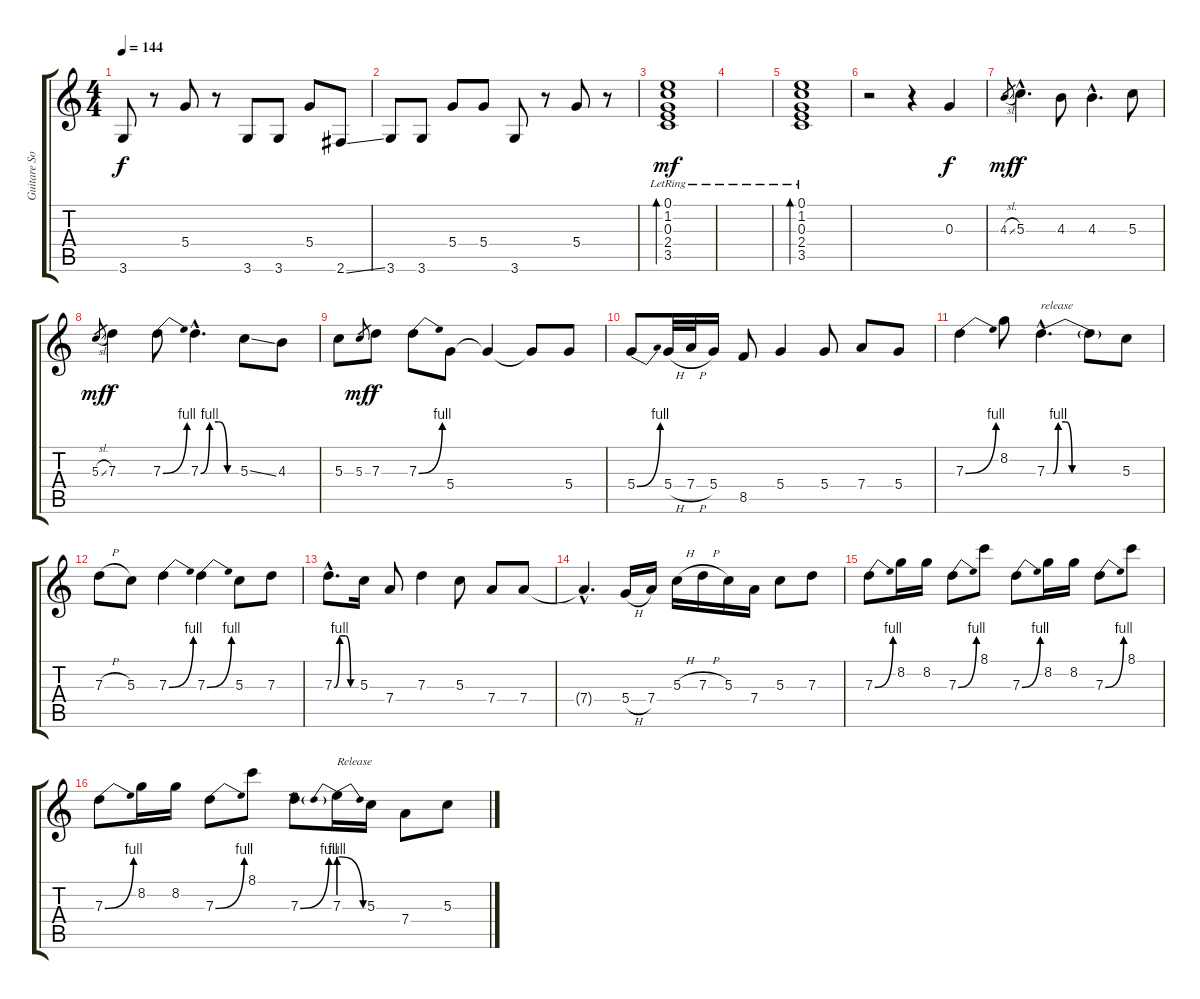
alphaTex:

\track ("Guitare Solo" "Guitare So") {instrument overdrivenguitar}
\staff {score tabs}
\tuning (E4 B3 G3 D3 A2 E2) {hide}
\ts (4 4)
\tempo 144
\clef g2
\ks c
3.6.8{dy f} r.8 5.4.8 r.8 3.6.8 3.6.8 5.4.8 2.6{ss}.8 |
3.6.8 3.6.8 5.4.8 5.4.8 3.6.8 r.8 5.4.8 r.8 |
(0.1{lr} 1.2{lr} 0.3{lr} 2.4{lr} 3.5{lr}).1{bd 240 dy mf} |
|
(0.1{lr} 1.2{lr} 0.3{lr} 2.4{lr} 3.5{lr}).1{bd 240} |
r.2 r.4 0.3.4{dy f volume 13} |
4.3{sl}.8{gr dy mf} 5.3{hac}.4{d dy f} 4.3.8 4.3{hac}.4{d} 5.3.8 |
5.3{sl}.8{gr dy mf} 7.3.4{dy f} 7.3{be (bend 0 0 60 4)}.8 7.3{be (custom 0 0 15 4 30 4 45 0 60 0) hac}.4{d} 5.3{ss}.8 4.3.8 |
5.3.8 5.3.8{gr dy mf} 7.3.8{dy f} 7.3{be (bend 0 0 60 4)}.8 5.4.8 5.4{t}.4 5.4{t}.8 5.4.8 |
5.4{be (bend 0 0 60 4)}.8 5.4{h}.32 7.4{h}.32 5.4.16 8.5.8 5.4.4 5.4.8 7.4.8 5.4.8 |
7.3{be (bend 0 0 60 4)}.4 8.2.8 7.3{be (custom 0 0 5 0 9 4 15 4 20 0 30 0 45 0 60 0) hac}.4{d txt "release"} 7.3{t}.8 5.3.8 |
7.3{h}.8 5.3.8 7.3{be (bend 0 0 60 4)}.4 7.3{be (bend 0 0 60 4)}.4 5.3.8 7.3.8 |
7.3{be (custom 0 0 15 4 30 4 45 0 60 0) hac}.8{d} 5.3.16 7.4.8 7.3.4 5.3.8 7.4.8 7.4.8 |
7.4{hac t}.4{d} 5.4{h}.16 7.4.16 5.3{h}.16 7.3{h}.16 5.3.16 7.4.16 5.3.8 7.3.8 |
7.3{be (bend 0 0 60 4)}.8 8.2.16 8.2.16 7.3{be (bend 0 0 60 4)}.8 8.1.8 7.3{be (bend 0 0 60 4)}.8 8.2.16 8.2.16 7.3{be (bend 0 0 60 4)}.8 8.1.8 |
7.3{be (bend 0 0 60 4)}.8 8.2.16 8.2.16 7.3{be (bend 0 0 60 4)}.8 8.1.8 7.3{be (bend 0 0 60 4)}.8 7.3{be (prebendrelease 0 4 60 0)}.16{txt "Release"} 5.3.16 7.4.8 5.3.8
